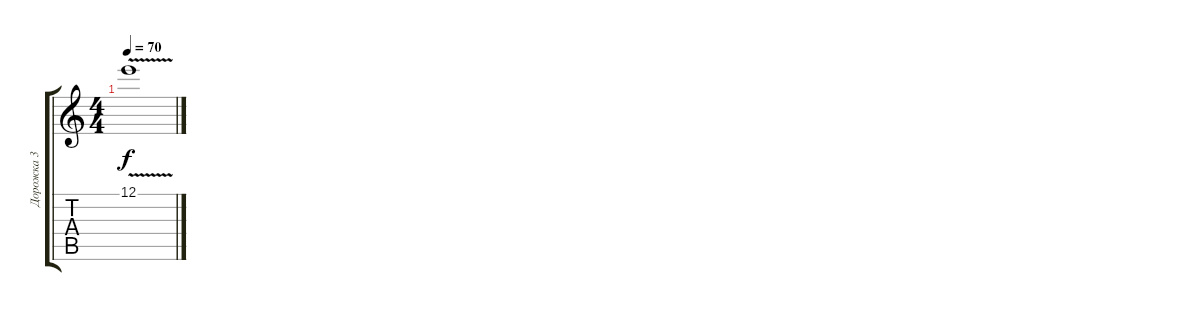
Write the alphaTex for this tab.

\track ("Дорожка 3" "Дорожка 3") {instrument acousticguitarsteel}
\staff {score tabs}
\tuning (E4 B3 G3 D3 A2 E2) {hide}
\ts (4 4)
\tempo 70
\clef g2
\ks c
12.1{v}.1{dy f}
